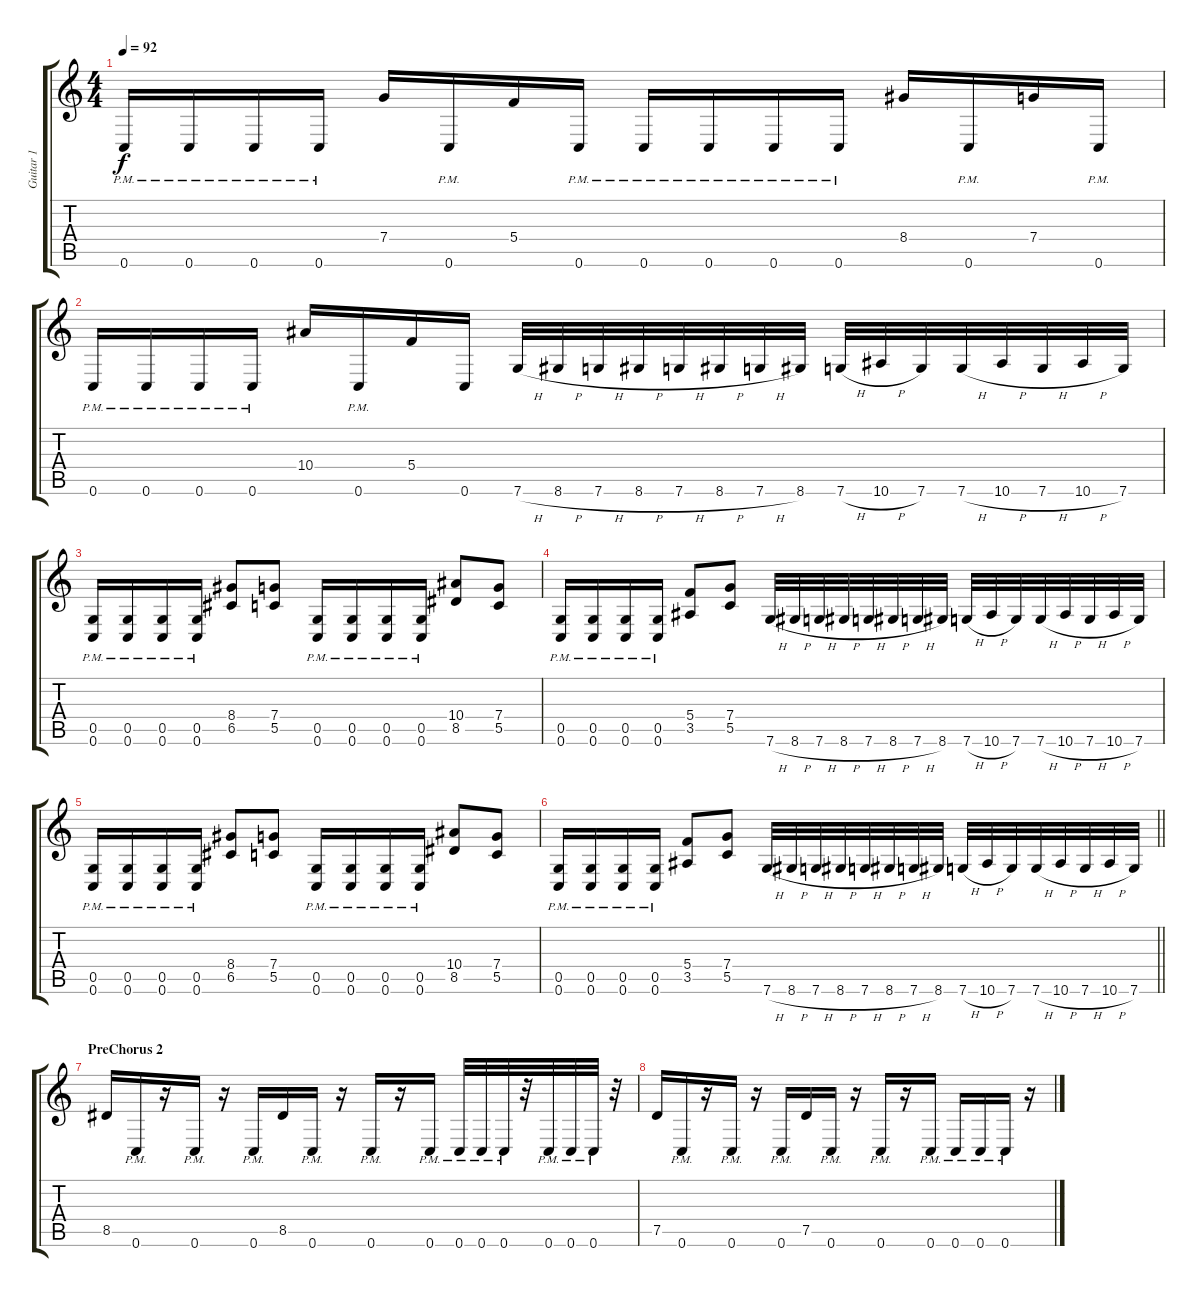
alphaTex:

\track ("Guitar 1" "Guitar 1") {instrument distortionguitar}
\staff {score tabs}
\tuning (D4 A3 F3 C3 G2 C2) {hide}
\ts (4 4)
\tempo 92
\clef g2
\ks c
0.6{pm}.16{dy f} 0.6{pm}.16 0.6{pm}.16 0.6{pm}.16 7.4.16 0.6{pm}.16 5.4.16 0.6{pm}.16 0.6{pm}.16 0.6{pm}.16 0.6{pm}.16 0.6{pm}.16 8.4.16 0.6{pm}.16 7.4.16 0.6{pm}.16 |
0.6{pm}.16 0.6{pm}.16 0.6{pm}.16 0.6{pm}.16 10.4.16 0.6{pm}.16 5.4.16 0.6.16 7.6{h}.32 8.6{h}.32 7.6{h}.32 8.6{h}.32 7.6{h}.32 8.6{h}.32 7.6{h}.32 8.6.32 7.6{h}.32 10.6{h}.32 7.6.32 7.6{h}.32 10.6{h}.32 7.6{h}.32 10.6{h}.32 7.6.32 |
(0.5{pm} 0.6{pm}).16 (0.5{pm} 0.6{pm}).16 (0.5{pm} 0.6{pm}).16 (0.5{pm} 0.6{pm}).16 (8.4 6.5).8 (7.4 5.5).8 (0.5{pm} 0.6{pm}).16 (0.5{pm} 0.6{pm}).16 (0.5{pm} 0.6{pm}).16 (0.5{pm} 0.6{pm}).16 (10.4 8.5).8 (7.4 5.5).8 |
(0.5{pm} 0.6{pm}).16 (0.5{pm} 0.6{pm}).16 (0.5{pm} 0.6{pm}).16 (0.5{pm} 0.6{pm}).16 (5.4 3.5).8 (7.4 5.5).8 7.6{h}.32 8.6{h}.32 7.6{h}.32 8.6{h}.32 7.6{h}.32 8.6{h}.32 7.6{h}.32 8.6.32 7.6{h}.32 10.6{h}.32 7.6.32 7.6{h}.32 10.6{h}.32 7.6{h}.32 10.6{h}.32 7.6.32 |
(0.5{pm} 0.6{pm}).16 (0.5{pm} 0.6{pm}).16 (0.5{pm} 0.6{pm}).16 (0.5{pm} 0.6{pm}).16 (8.4 6.5).8 (7.4 5.5).8 (0.5{pm} 0.6{pm}).16 (0.5{pm} 0.6{pm}).16 (0.5{pm} 0.6{pm}).16 (0.5{pm} 0.6{pm}).16 (10.4 8.5).8 (7.4 5.5).8 |
\barLineRight lightlight
(0.5{pm} 0.6{pm}).16 (0.5{pm} 0.6{pm}).16 (0.5{pm} 0.6{pm}).16 (0.5{pm} 0.6{pm}).16 (5.4 3.5).8 (7.4 5.5).8 7.6{h}.32 8.6{h}.32 7.6{h}.32 8.6{h}.32 7.6{h}.32 8.6{h}.32 7.6{h}.32 8.6.32 7.6{h}.32 10.6{h}.32 7.6.32 7.6{h}.32 10.6{h}.32 7.6{h}.32 10.6{h}.32 7.6.32 |
\section ("" "PreChorus 2")
8.5.16 0.6{pm}.16 r.16 0.6{pm}.16 r.16 0.6{pm}.16 8.5.16 0.6{pm}.16 r.16 0.6{pm}.16 r.16 0.6{pm}.16 0.6{pm}.32 0.6{pm}.32 0.6{pm}.32 r.32 0.6{pm}.32 0.6{pm}.32 0.6{pm}.32 r.32 |
7.5.16 0.6{pm}.16 r.16 0.6{pm}.16 r.16 0.6{pm}.16 7.5.16 0.6{pm}.16 r.16 0.6{pm}.16 r.16 0.6{pm}.16 0.6{pm}.16 0.6{pm}.16 0.6{pm}.16 r.16
